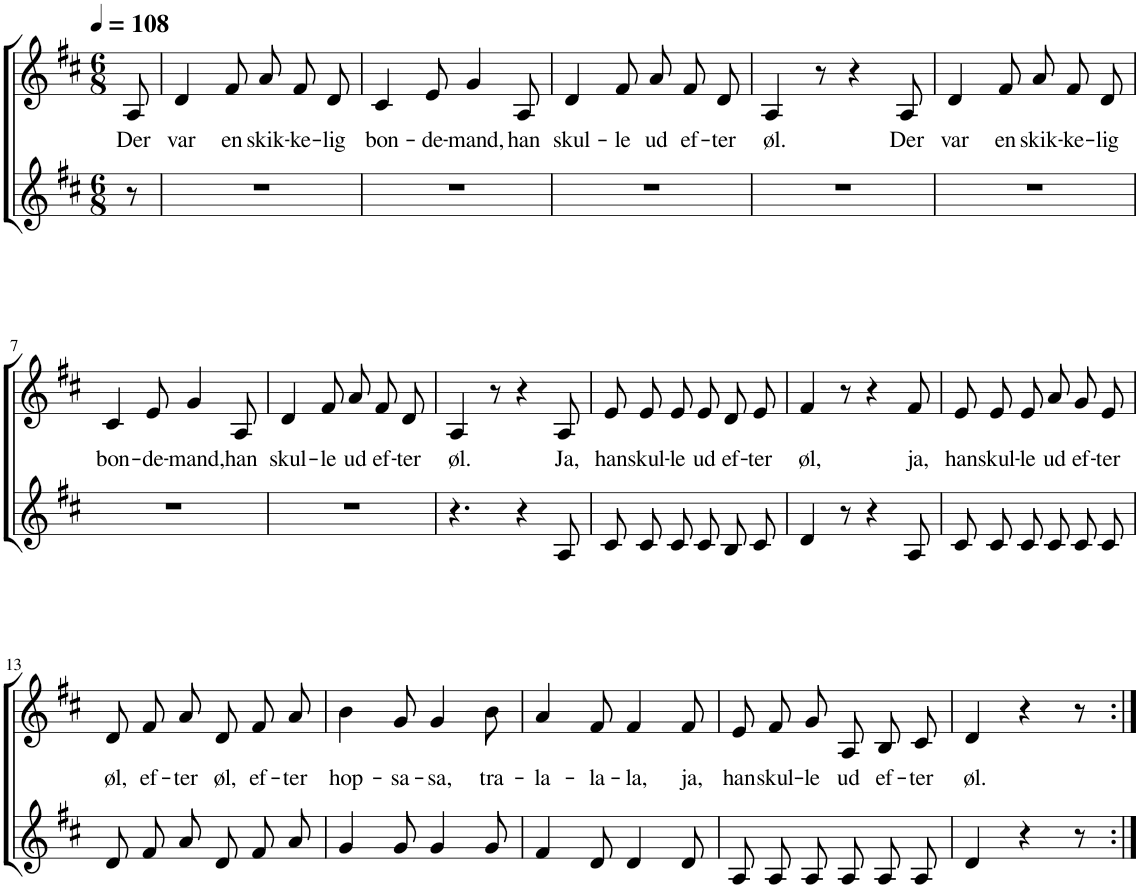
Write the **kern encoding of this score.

**kern	**kern	**text
*part2	*part1	*part1
*staff2	*staff1	*staff1
*I"Голос	*I"Голос	*
*clefG2	*clefG2	*
*k[f#c#]	*k[f#c#]	*
*M6/8	*M6/8	*
*MM108	*MM108	*
=1	=1	=1
!	!	!LO:LY:b
8r	8A/	Der
=2	=2	=2
!	!	!LO:LY:b
2.r	4d/	var
!	!	!LO:LY:b
.	8f#/	en
!	!	!LO:LY:b
.	8a/L	skik-
!	!	!LO:LY:b
.	8f#/	-ke-
!	!	!LO:LY:b
.	8d/J	-lig
=3	=3	=3
!	!	!LO:LY:b
2.r	4c#/	bon-
!	!	!LO:LY:b
.	8e/	-de-
!	!	!LO:LY:b
.	4g/	-mand,
!	!	!LO:LY:b
.	8A/	han
=4	=4	=4
!	!	!LO:LY:b
2.r	4d/	skul-
!	!	!LO:LY:b
.	8f#/	-le
!	!	!LO:LY:b
.	8a/L	ud
!	!	!LO:LY:b
.	8f#/	ef-
!	!	!LO:LY:b
.	8d/J	-ter
=5	=5	=5
!	!	!LO:LY:b
2.r	4A/	øl.
.	8r	.
.	4r	.
!	!	!LO:LY:b
.	8A/	Der
=6	=6	=6
!	!	!LO:LY:b
2.r	4d/	var
!	!	!LO:LY:b
.	8f#/	en
!	!	!LO:LY:b
.	8a/L	skik-
!	!	!LO:LY:b
.	8f#/	-ke-
!	!	!LO:LY:b
.	8d/J	-lig
!!LO:LB:g=z
=7	=7	=7
!	!	!LO:LY:b
2.r	4c#/	bon-
!	!	!LO:LY:b
.	8e/	-de-
!	!	!LO:LY:b
.	4g/	-mand,
!	!	!LO:LY:b
.	8A/	han
=8	=8	=8
!	!	!LO:LY:b
2.r	4d/	skul-
!	!	!LO:LY:b
.	8f#/	-le
!	!	!LO:LY:b
.	8a/L	ud
!	!	!LO:LY:b
.	8f#/	ef-
!	!	!LO:LY:b
.	8d/J	-ter
=9	=9	=9
!	!	!LO:LY:b
4.r	4A/	øl.
.	8r	.
4r	4r	.
!	!	!LO:LY:b
8A/	8A/	Ja,
=10	=10	=10
!	!	!LO:LY:b
8c#/L	8e/L	han
!	!	!LO:LY:b
8c#/	8e/	skul-
!	!	!LO:LY:b
8c#/J	8e/J	-le
!	!	!LO:LY:b
8c#/L	8e/L	ud
!	!	!LO:LY:b
8B/	8d/	ef-
!	!	!LO:LY:b
8c#/J	8e/J	-ter
=11	=11	=11
!	!	!LO:LY:b
4d/	4f#/	øl,
8r	8r	.
4r	4r	.
!	!	!LO:LY:b
8A/	8f#/	ja,
=12	=12	=12
!	!	!LO:LY:b
8c#/L	8e/L	han
!	!	!LO:LY:b
8c#/	8e/	skul-
!	!	!LO:LY:b
8c#/J	8e/J	-le
!	!	!LO:LY:b
8c#/L	8a/L	ud
!	!	!LO:LY:b
8c#/	8g/	ef-
!	!	!LO:LY:b
8c#/J	8e/J	-ter
!!LO:LB:g=z
=13	=13	=13
!	!	!LO:LY:b
8d/L	8d/L	øl,
!	!	!LO:LY:b
8f#/	8f#/	ef-
!	!	!LO:LY:b
8a/J	8a/J	-ter
!	!	!LO:LY:b
8d/L	8d/L	øl,
!	!	!LO:LY:b
8f#/	8f#/	ef-
!	!	!LO:LY:b
8a/J	8a/J	-ter
=14	=14	=14
!	!	!LO:LY:b
4g/	4b\	hop-
!	!	!LO:LY:b
8g/	8g/	-sa-
!	!	!LO:LY:b
4g/	4g/	-sa,
!	!	!LO:LY:b
8g/	8b\	tra-
=15	=15	=15
!	!	!LO:LY:b
4f#/	4a/	-la-
!	!	!LO:LY:b
8d/	8f#/	-la-
!	!	!LO:LY:b
4d/	4f#/	-la,
!	!	!LO:LY:b
8d/	8f#/	ja,
=16	=16	=16
!	!	!LO:LY:b
8A/L	8e/L	han
!	!	!LO:LY:b
8A/	8f#/	skul-
!	!	!LO:LY:b
8A/J	8g/J	-le
!	!	!LO:LY:b
8A/L	8A/L	ud
!	!	!LO:LY:b
8A/	8B/	ef-
!	!	!LO:LY:b
8A/J	8c#/J	-ter
=17	=17	=17
!	!	!LO:LY:b
4d/	4d/	øl.
4r	4r	.
8r	8r	.
=:|!	=:|!	=:|!
*-	*-	*-
